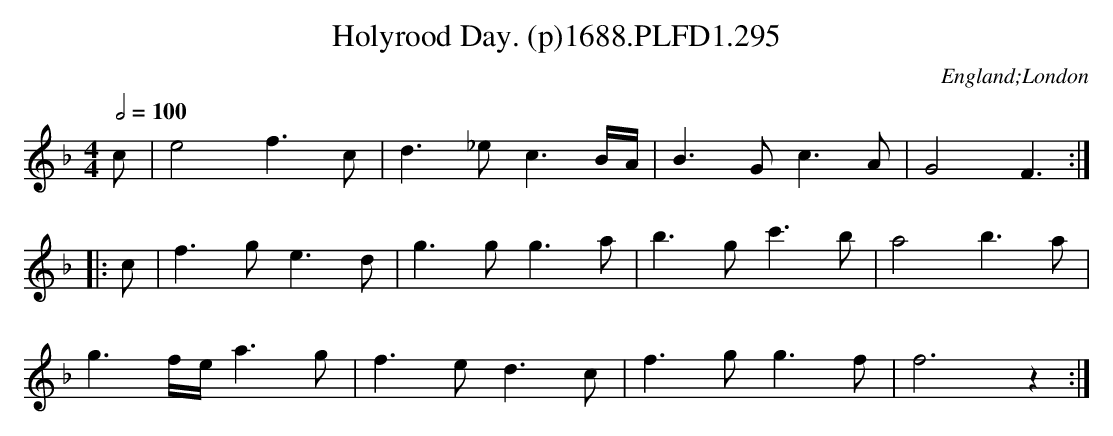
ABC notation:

X:1
T:Holyrood Day. (p)1688.PLFD1.295
M:4/4
L:1/8
Q:1/2=100
O:England;London
K:F
c|e4f3c|d3_ec3B/A/|B3Gc3A|G4F3:|
|:c|f3ge3d|g3gg3a|b3gc'3b|a4b3a|
g3f/e/a3g|f3ed3c|f3gg3f|f6z2:|
